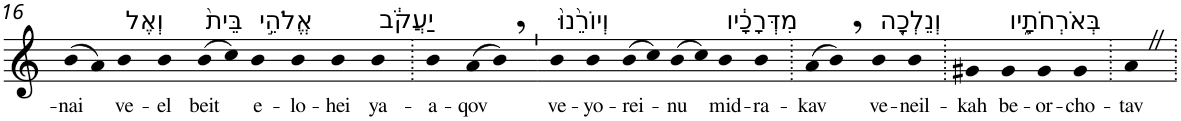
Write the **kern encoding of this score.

**kern	**text
*part1	*part1
*staff1	*staff1
*I"Piano	*
*I'Pno	*
!!LO:PB:g=z
*clefG2	*
*k[]	*
=16	=16
!	!LO:LY:b
(>8b	-nai
8a)	.
!LO:TX:a:t=וְאֶל	!
!	!LO:LY:b
4b	ve-
!	!LO:LY:b
4b	-el
!LO:TX:a:t=בֵּית֙	!
!	!LO:LY:b
(>8b	beit
8cc)	.
!LO:TX:a:t=אֱלֹהֵ֣י	!
!	!LO:LY:b
4b	e-
!	!LO:LY:b
4b	-lo-
!	!LO:LY:b
4b	-hei
!LO:TX:a:t=יַעֲקֹ֔ב	!
!	!LO:LY:b
4b	ya-
=16X1.	=16X1.
!	!LO:LY:b
4b	-a-
!	!LO:LY:b
(>8a	-qov
8b,)	.
=17`	=17`
!LO:TX:a:t=וְיוֹרֵ֙נוּ֙	!
!	!LO:LY:b
4b	ve-
!	!LO:LY:b
4b	-yo-
!	!LO:LY:b
(>8b	-rei-
8cc)	.
!	!LO:LY:b
(>8b	-nu
8cc)	.
!LO:TX:a:t=מִדְּרָכָ֔יו	!
!	!LO:LY:b
4b	mid-
!	!LO:LY:b
4b	-ra-
=18.	=18.
!	!LO:LY:b
(>8a	-kav
8b,)	.
!LO:TX:a:t=וְנֵלְכָ֖ה	!
!	!LO:LY:b
4b	ve-
!	!LO:LY:b
4b	-neil-
=19.	=19.
!	!LO:LY:b
4g#X	-kah
!LO:TX:a:t=בְּאֹרְחֹתָ֑יו	!
!	!LO:LY:b
4g#	be-
!	!LO:LY:b
4g#	-or-
!	!LO:LY:b
4g#	-cho-
=20.	=20.
!	!LO:LY:b
4aZ	-tav
=.	=.
*-	*-
